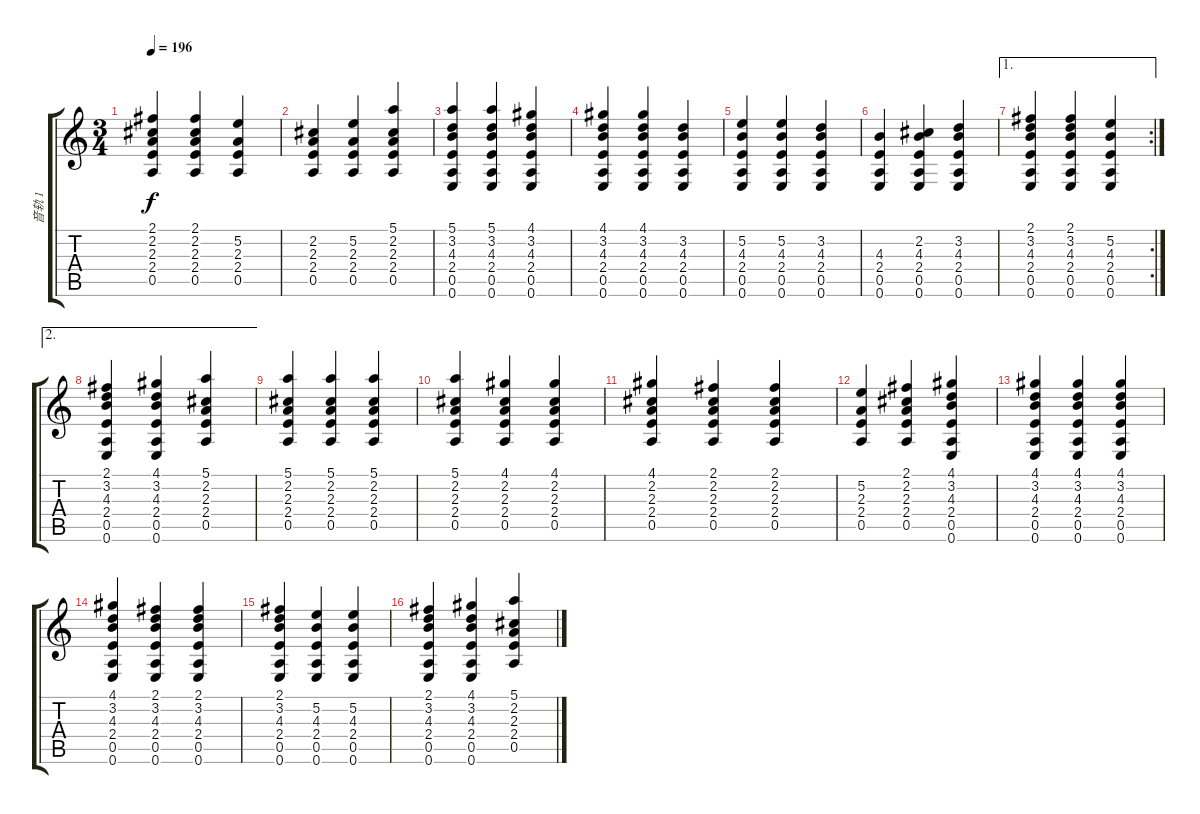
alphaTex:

\track ("音轨 1" "音轨 1") {instrument acousticguitarnylon}
\staff {score tabs}
\tuning (E4 B3 G3 D3 A2 E2) {hide}
\ts (3 4)
\tempo 196
\clef g2
\ks c
(2.1 2.2 2.3 2.4 0.5).4{dy f} (2.1 2.2 2.3 2.4 0.5).4 (5.2 2.3 2.4 0.5).4 |
(2.2 2.3 2.4 0.5).4 (5.2 2.3 2.4 0.5).4 (5.1 2.2 2.3 2.4 0.5).4 |
(5.1 3.2 4.3 2.4 0.5 0.6).4 (5.1 3.2 4.3 2.4 0.5 0.6).4 (4.1 3.2 4.3 2.4 0.5 0.6).4 |
(4.1 3.2 4.3 2.4 0.5 0.6).4 (4.1 3.2 4.3 2.4 0.5 0.6).4 (3.2 4.3 2.4 0.5 0.6).4 |
(5.2 4.3 2.4 0.5 0.6).4 (5.2 4.3 2.4 0.5 0.6).4 (3.2 4.3 2.4 0.5 0.6).4 |
(4.3 2.4 0.5 0.6).4 (2.2 4.3 2.4 0.5 0.6).4 (3.2 4.3 2.4 0.5 0.6).4 |
\ae 1
\rc 2
(2.1 3.2 4.3 2.4 0.5 0.6).4 (2.1 3.2 4.3 2.4 0.5 0.6).4 (5.2 4.3 2.4 0.5 0.6).4 |
\ae 2
(2.1 3.2 4.3 2.4 0.5 0.6).4 (4.1 3.2 4.3 2.4 0.5 0.6).4 (5.1 2.2 2.3 2.4 0.5).4 |
(5.1 2.2 2.3 2.4 0.5).4 (5.1 2.2 2.3 2.4 0.5).4 (5.1 2.2 2.3 2.4 0.5).4 |
(5.1 2.2 2.3 2.4 0.5).4 (4.1 2.2 2.3 2.4 0.5).4 (4.1 2.2 2.3 2.4 0.5).4 |
(4.1 2.2 2.3 2.4 0.5).4 (2.1 2.2 2.3 2.4 0.5).4 (2.1 2.2 2.3 2.4 0.5).4 |
(5.2 2.3 2.4 0.5).4 (2.1 2.2 2.3 2.4 0.5).4 (4.1 3.2 4.3 2.4 0.5 0.6).4 |
(4.1 3.2 4.3 2.4 0.5 0.6).4 (4.1 3.2 4.3 2.4 0.5 0.6).4 (4.1 3.2 4.3 2.4 0.5 0.6).4 |
(4.1 3.2 4.3 2.4 0.5 0.6).4 (2.1 3.2 4.3 2.4 0.5 0.6).4 (2.1 3.2 4.3 2.4 0.5 0.6).4 |
(2.1 3.2 4.3 2.4 0.5 0.6).4 (5.2 4.3 2.4 0.5 0.6).4 (5.2 4.3 2.4 0.5 0.6).4 |
(2.1 3.2 4.3 2.4 0.5 0.6).4 (4.1 3.2 4.3 2.4 0.5 0.6).4 (5.1 2.2 2.3 2.4 0.5).4
